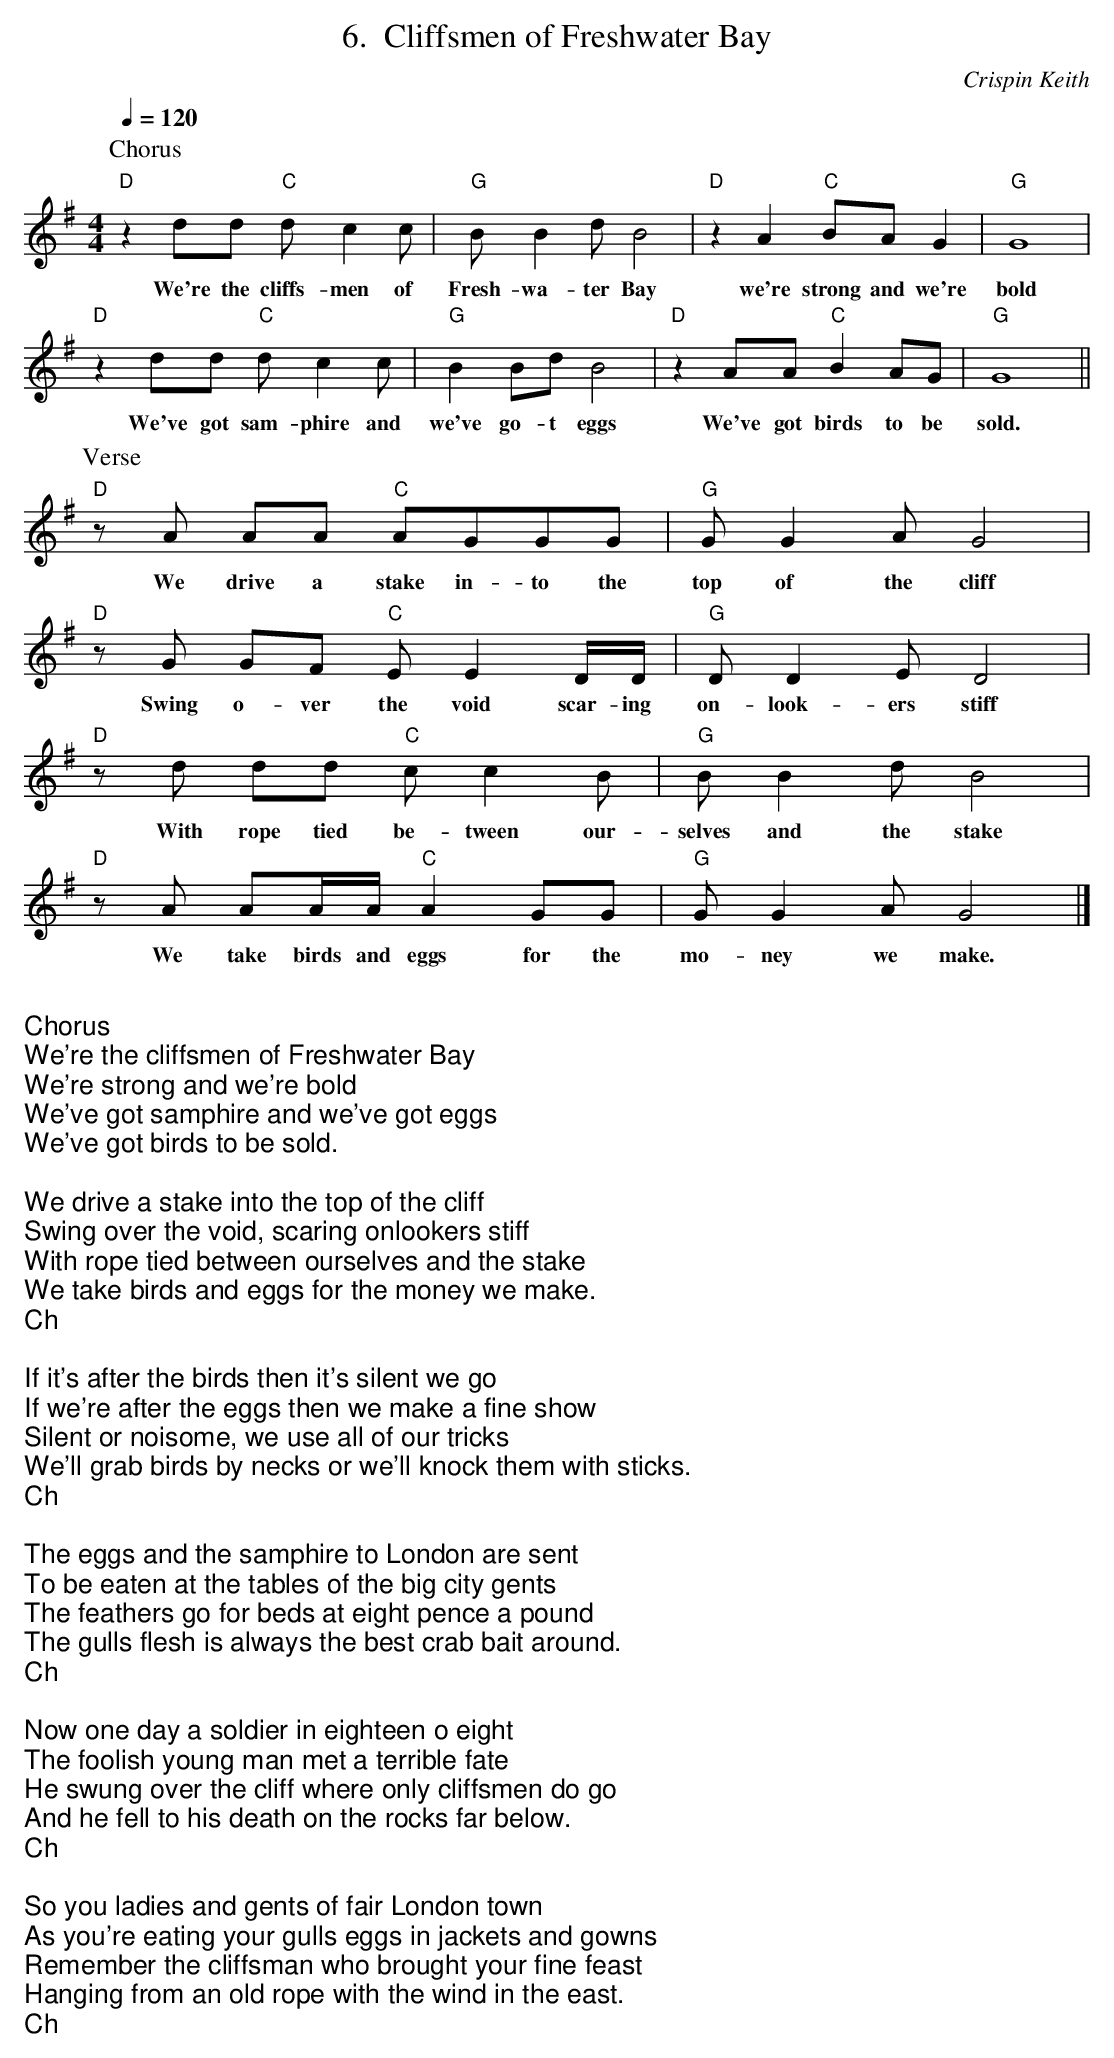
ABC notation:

X:1
T:Cliffsmen of Freshwater Bay
C: Crispin Keith
Q: 1/4=120
M:4/4
K:G
P:Chorus
"D"z2dd "C"dc2c|"G"BB2dB4|"D"z2A2"C"BAG2|"G"G8|
w:We're the cliffs-men of Fresh-wa-ter Bay we're strong and we're bold
"D"z2dd "C"dc2c|"G"B2BdB4|"D"z2AA"C"B2AG|"G"G8||
w:We've got sam-phire and we've go-t eggs We've got birds to be sold.
P:Verse
"D"zA AA "C"AGGG|"G"GG2AG4|"D"zG GF "C"EE2D/D/|"G"DD2ED4|
w:We drive a stake in-to the top of the cliff Swing o-ver the void scar-ing on-look-ers stiff
"D"zd dd "C"cc2B|"G"BB2dB4|"D"zA AA/A/ "C"A2GG|"G"GG2AG4|]
w:With rope tied be-tween our-selves and the stake We take birds and eggs for the mo-ney we make.
%%newpage
W: Chorus
W: We're the cliffsmen of Freshwater Bay
W: We're strong and we're bold
W: We've got samphire and we've got eggs
W: We've got birds to be sold.
W:
W: We drive a stake into the top of the cliff
W: Swing over the void, scaring onlookers stiff
W: With rope tied between ourselves and the stake
W: We take birds and eggs for the money we make.
W: Ch
W:
W: If it's after the birds then it's silent we go
W: If we're after the eggs then we make a fine show
W: Silent or noisome, we use all of our tricks
W: We'll grab birds by necks or we'll knock them with sticks.
W: Ch
W:
W: The eggs and the samphire to London are sent
W: To be eaten at the tables of the big city gents
W: The feathers go for beds at eight pence a pound
W: The gulls flesh is always the best crab bait around.
W: Ch
W:
W: Now one day a soldier in eighteen o eight
W: The foolish young man met a terrible fate
W: He swung over the cliff where only cliffsmen do go
W: And he fell to his death on the rocks far below.
W: Ch
W:
W: So you ladies and gents of fair London town
W: As you're eating your gulls eggs in jackets and gowns
W: Remember the cliffsman who brought your fine feast
W: Hanging from an old rope with the wind in the east.
W: Ch
